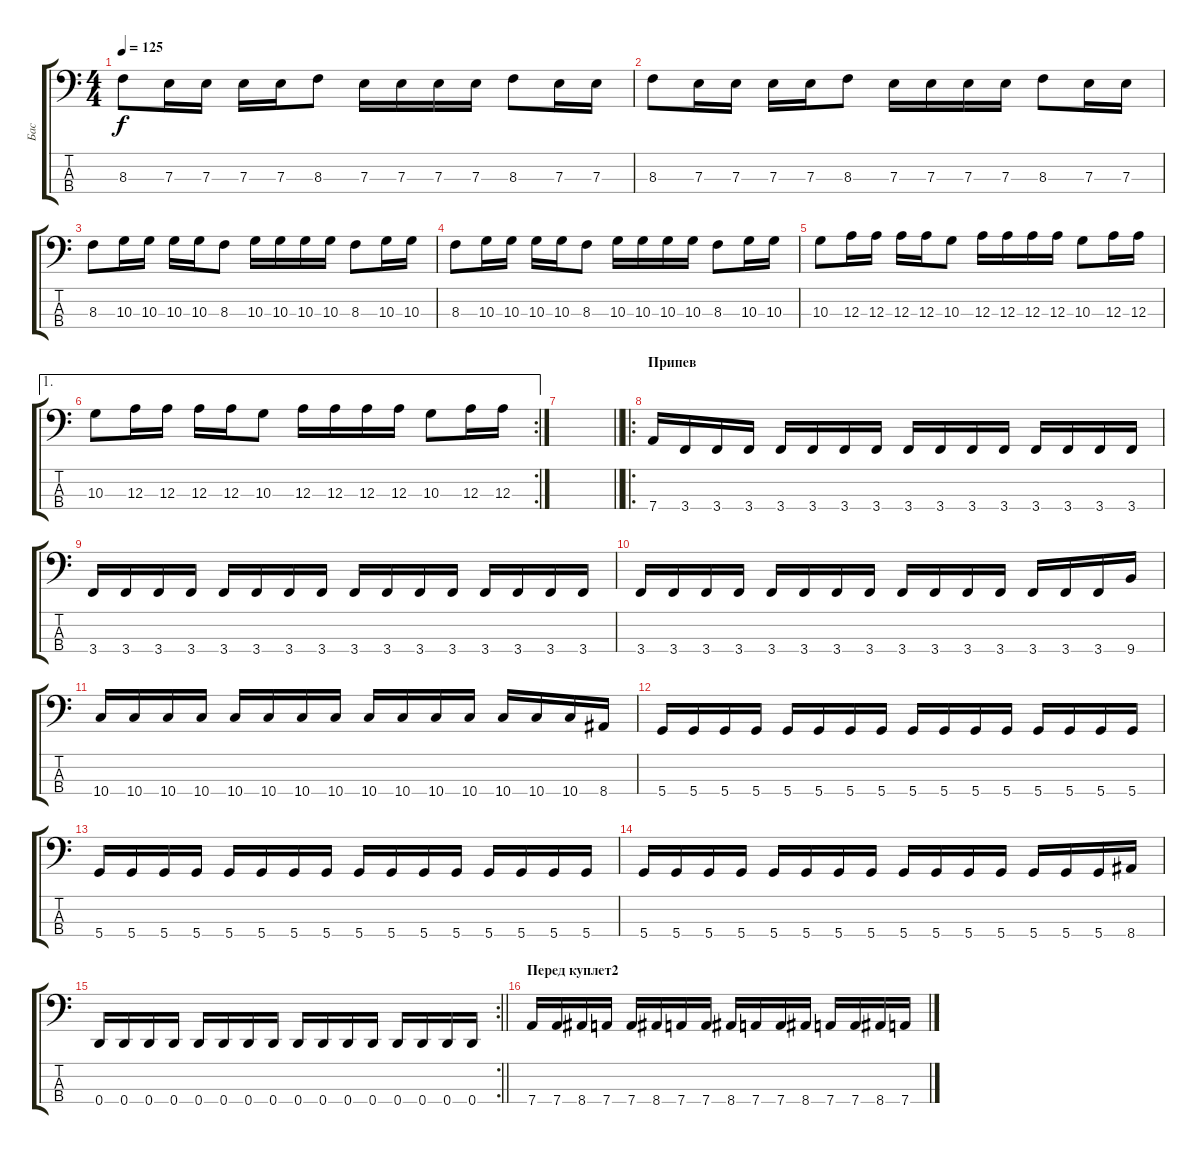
\track ("Бас" "Бас") {instrument electricbasspick}
\staff {score tabs}
\tuning (G2 D2 A1 D1) {hide}
\ts (4 4)
\tempo 125
\clef f4
\ks c
8.3.8{dy f} 7.3.16 7.3.16 7.3.16 7.3.16 8.3.8 7.3.16 7.3.16 7.3.16 7.3.16 8.3.8 7.3.16 7.3.16 |
8.3.8 7.3.16 7.3.16 7.3.16 7.3.16 8.3.8 7.3.16 7.3.16 7.3.16 7.3.16 8.3.8 7.3.16 7.3.16 |
8.3.8 10.3.16 10.3.16 10.3.16 10.3.16 8.3.8 10.3.16 10.3.16 10.3.16 10.3.16 8.3.8 10.3.16 10.3.16 |
8.3.8 10.3.16 10.3.16 10.3.16 10.3.16 8.3.8 10.3.16 10.3.16 10.3.16 10.3.16 8.3.8 10.3.16 10.3.16 |
10.3.8 12.3.16 12.3.16 12.3.16 12.3.16 10.3.8 12.3.16 12.3.16 12.3.16 12.3.16 10.3.8 12.3.16 12.3.16 |
\ae 1
\rc 2
10.3.8 12.3.16 12.3.16 12.3.16 12.3.16 10.3.8 12.3.16 12.3.16 12.3.16 12.3.16 10.3.8 12.3.16 12.3.16 |
\barLineRight lightlight
|
\ro
\section ("" "Припев")
7.4.16 3.4.16 3.4.16 3.4.16 3.4.16 3.4.16 3.4.16 3.4.16 3.4.16 3.4.16 3.4.16 3.4.16 3.4.16 3.4.16 3.4.16 3.4.16 |
3.4.16 3.4.16 3.4.16 3.4.16 3.4.16 3.4.16 3.4.16 3.4.16 3.4.16 3.4.16 3.4.16 3.4.16 3.4.16 3.4.16 3.4.16 3.4.16 |
3.4.16 3.4.16 3.4.16 3.4.16 3.4.16 3.4.16 3.4.16 3.4.16 3.4.16 3.4.16 3.4.16 3.4.16 3.4.16 3.4.16 3.4.16 9.4.16 |
10.4.16 10.4.16 10.4.16 10.4.16 10.4.16 10.4.16 10.4.16 10.4.16 10.4.16 10.4.16 10.4.16 10.4.16 10.4.16 10.4.16 10.4.16 8.4.16 |
5.4.16 5.4.16 5.4.16 5.4.16 5.4.16 5.4.16 5.4.16 5.4.16 5.4.16 5.4.16 5.4.16 5.4.16 5.4.16 5.4.16 5.4.16 5.4.16 |
5.4.16 5.4.16 5.4.16 5.4.16 5.4.16 5.4.16 5.4.16 5.4.16 5.4.16 5.4.16 5.4.16 5.4.16 5.4.16 5.4.16 5.4.16 5.4.16 |
5.4.16 5.4.16 5.4.16 5.4.16 5.4.16 5.4.16 5.4.16 5.4.16 5.4.16 5.4.16 5.4.16 5.4.16 5.4.16 5.4.16 5.4.16 8.4.16 |
\rc 2
\barLineRight lightlight
0.4.16 0.4.16 0.4.16 0.4.16 0.4.16 0.4.16 0.4.16 0.4.16 0.4.16 0.4.16 0.4.16 0.4.16 0.4.16 0.4.16 0.4.16 0.4.16 |
\section ("" "Перед куплет2")
7.4.16 7.4.16 8.4.16 7.4.16 7.4.16 8.4.16 7.4.16 7.4.16 8.4.16 7.4.16 7.4.16 8.4.16 7.4.16 7.4.16 8.4.16 7.4.16
